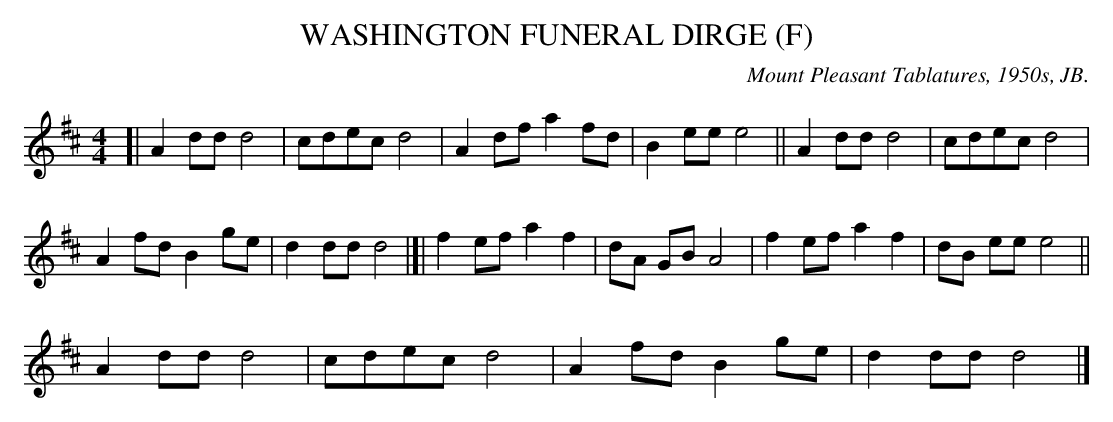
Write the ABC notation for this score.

X:1
T: WASHINGTON FUNERAL DIRGE (F)
O: Mount Pleasant Tablatures, 1950s, JB.
M: 4/4
L: 1/8
K: D
[|\
A2dd d4 | cdec d4 | A2df a2fd | B2ee e4 || A2dd d4 | cdec d4 |
A2fd B2 ge | d2dd d4 |]| f2ef a2f2 | dA GB A4 | f2ef a2f2 | dB ee e4 ||
A2dd d4 | cdec d4 | A2fd B2ge | d2dd d4 |] Y8 Y8 Y8 Y8
